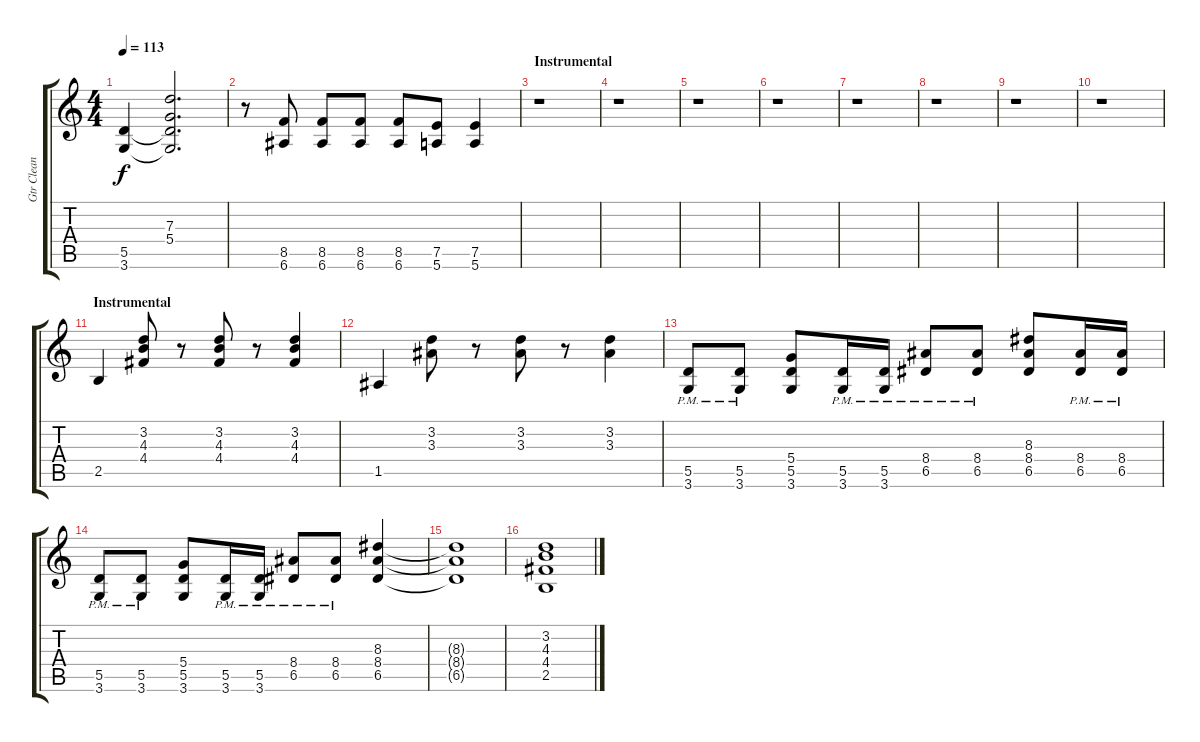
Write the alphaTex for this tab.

\track ("Gtr Clean" "Gtr Clean") {instrument electricguitarclean}
\staff {score tabs}
\tuning (E4 B3 G3 D3 A2 E2) {hide}
\ts (4 4)
\tempo 113
\clef g2
\ks c
(5.5 3.6).4{dy f} (7.3 5.4 5.5{t} 3.6{t}).2{d} |
r.8 (8.5 6.6).8 (8.5 6.6).8 (8.5 6.6).8 (8.5 6.6).8 (7.5 5.6).8 (7.5 5.6).4 |
\section ("" "Instrumental")
r.1 |
r.1 |
r.1 |
r.1 |
r.1 |
r.1 |
r.1 |
r.1 |
\section ("" "Instrumental")
2.5.4 (3.2 4.3 4.4).8 r.8 (3.2 4.3 4.4).8 r.8 (3.2 4.3 4.4).4 |
1.5.4 (3.2 3.3).8 r.8 (3.2 3.3).8 r.8 (3.2 3.3).4 |
(5.5{pm} 3.6{pm}).8 (5.5{pm} 3.6{pm}).8 (5.4 5.5 3.6).8 (5.5{pm} 3.6{pm}).16 (5.5{pm} 3.6{pm}).16 (8.4{pm} 6.5{pm}).8 (8.4{pm} 6.5{pm}).8 (8.3 8.4 6.5).8 (8.4{pm} 6.5{pm}).16 (8.4{pm} 6.5{pm}).16 |
(5.5{pm} 3.6{pm}).8 (5.5{pm} 3.6{pm}).8 (5.4 5.5 3.6).8 (5.5{pm} 3.6{pm}).16 (5.5{pm} 3.6{pm}).16 (8.4{pm} 6.5{pm}).8 (8.4{pm} 6.5{pm}).8 (8.3 8.4 6.5).4 |
(8.3{t} 8.4{t} 6.5{t}).1 |
(3.2 4.3 4.4 2.5).1
